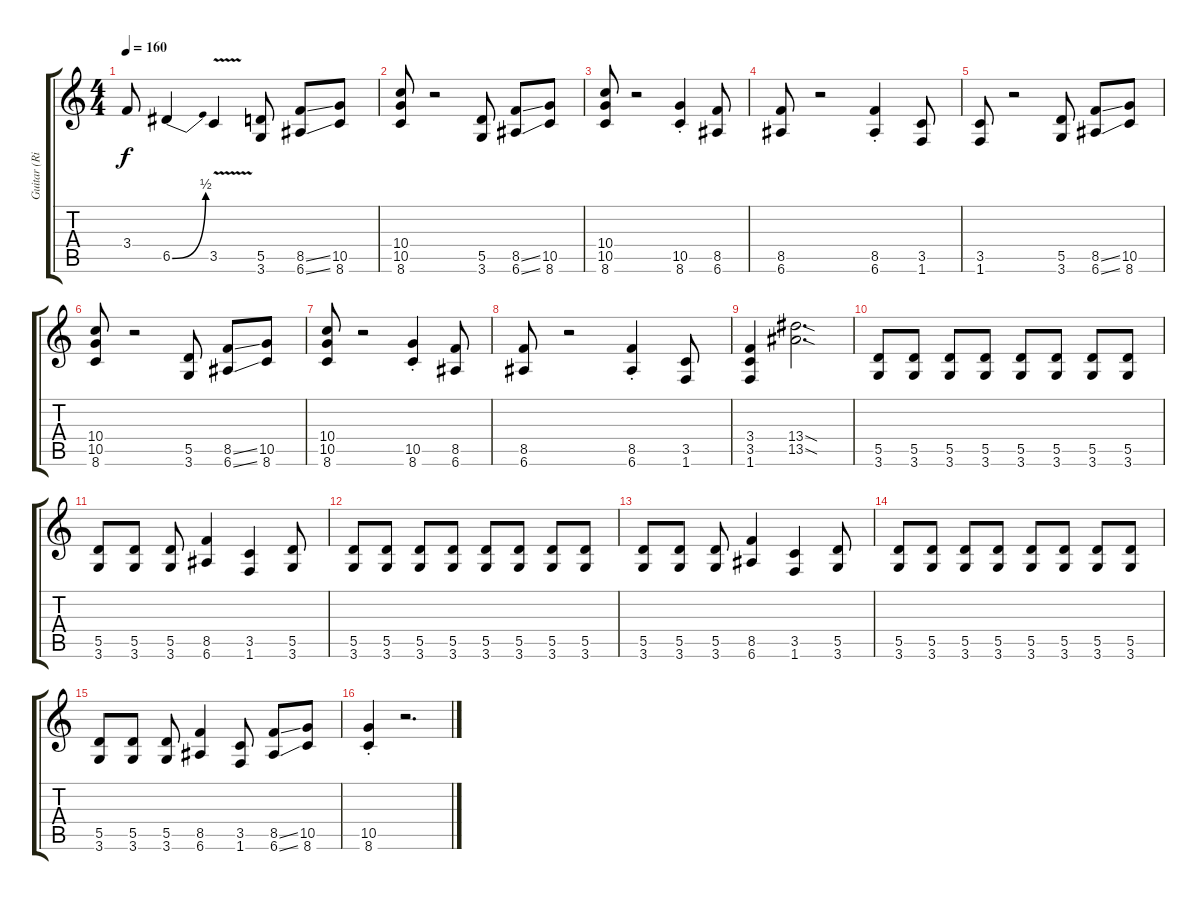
\track ("Guitar (Right)" "Guitar (Ri") {instrument overdrivenguitar}
\staff {score tabs}
\tuning (E4 B3 G3 D3 A2 E2) {hide}
\ts (4 4)
\tempo 160
\clef g2
\ks c
3.4.8{dy f} 6.5{be (bend 0 0 60 2)}.4 3.5{v}.4 (5.5 3.6).8 (8.5{ss} 6.6{ss}).8 (10.5 8.6).8 |
(10.4 10.5 8.6).8 r.2 (5.5 3.6).8 (8.5{ss} 6.6{ss}).8 (10.5 8.6).8 |
(10.4 10.5 8.6).8 r.2 (10.5{st} 8.6{st}).4 (8.5 6.6).8 |
(8.5 6.6).8 r.2 (8.5{st} 6.6{st}).4 (3.5 1.6).8 |
(3.5 1.6).8 r.2 (5.5 3.6).8 (8.5{ss} 6.6{ss}).8 (10.5 8.6).8 |
(10.4 10.5 8.6).8 r.2 (5.5 3.6).8 (8.5{ss} 6.6{ss}).8 (10.5 8.6).8 |
(10.4 10.5 8.6).8 r.2 (10.5{st} 8.6{st}).4 (8.5 6.6).8 |
(8.5 6.6).8 r.2 (8.5{st} 6.6{st}).4 (3.5 1.6).8 |
(3.4 3.5 1.6).4 (13.4{sod} 13.5{sod}).2{d} |
(5.5 3.6).8 (5.5 3.6).8 (5.5 3.6).8 (5.5 3.6).8 (5.5 3.6).8 (5.5 3.6).8 (5.5 3.6).8 (5.5 3.6).8 |
(5.5 3.6).8 (5.5 3.6).8 (5.5 3.6).8 (8.5 6.6).4 (3.5 1.6).4 (5.5 3.6).8 |
(5.5 3.6).8 (5.5 3.6).8 (5.5 3.6).8 (5.5 3.6).8 (5.5 3.6).8 (5.5 3.6).8 (5.5 3.6).8 (5.5 3.6).8 |
(5.5 3.6).8 (5.5 3.6).8 (5.5 3.6).8 (8.5 6.6).4 (3.5 1.6).4 (5.5 3.6).8 |
(5.5 3.6).8 (5.5 3.6).8 (5.5 3.6).8 (5.5 3.6).8 (5.5 3.6).8 (5.5 3.6).8 (5.5 3.6).8 (5.5 3.6).8 |
(5.5 3.6).8 (5.5 3.6).8 (5.5 3.6).8 (8.5 6.6).4 (3.5 1.6).8 (8.5{ss} 6.6{ss}).8 (10.5 8.6).8 |
(10.5{st} 8.6{st}).4 r.2{d}
